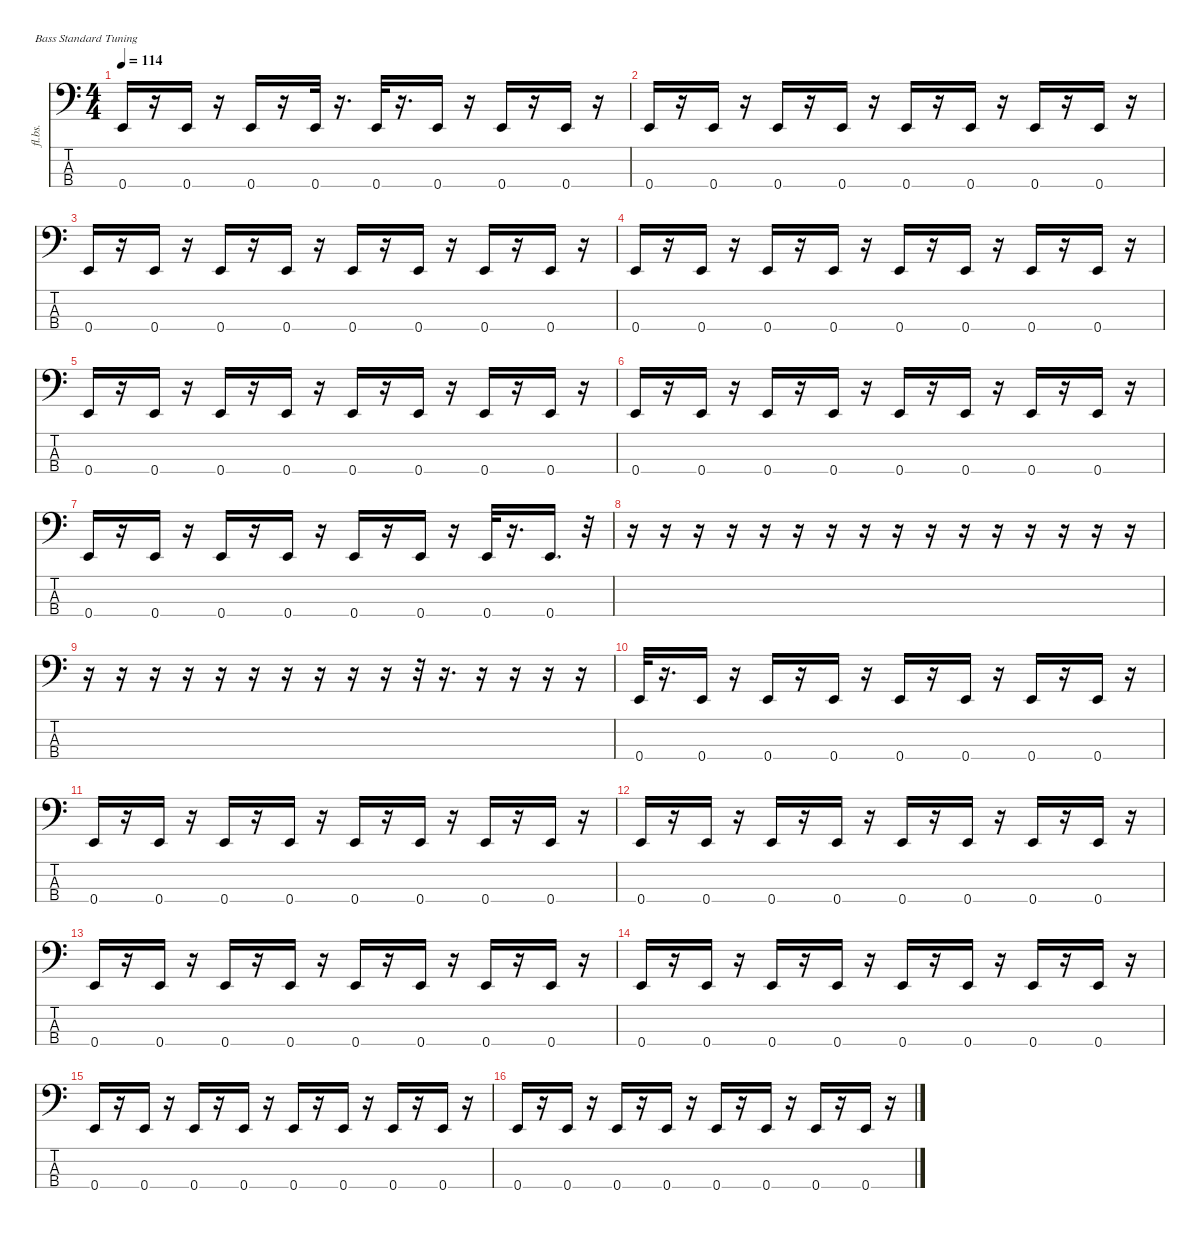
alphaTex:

\defaultSystemsLayout 4
\hideDynamics
\bracketExtendMode nobrackets
\otherSystemsTrackNameOrientation horizontal
\track ("Bass" "fl.bs.") {instrument fretlessbass}
\staff {score tabs}
\tuning (G2 D2 A1 E1)
\ts (4 4)
\tempo 114
\clef f4
\ks c
0.4.16{dy fff} r.16 0.4.16 r.16 0.4.16 r.16 0.4.32 r.16{d} 0.4.32 r.16{d} 0.4.16 r.16 0.4.16 r.16 0.4.16 r.16 |
0.4.16 r.16 0.4.16 r.16 0.4.16 r.16 0.4.16 r.16 0.4.16 r.16 0.4.16 r.16 0.4.16 r.16 0.4.16 r.16 |
0.4.16 r.16 0.4.16 r.16 0.4.16 r.16 0.4.16 r.16 0.4.16 r.16 0.4.16 r.16 0.4.16 r.16 0.4.16 r.16 |
0.4.16 r.16 0.4.16 r.16 0.4.16 r.16 0.4.16 r.16 0.4.16 r.16 0.4.16 r.16 0.4.16 r.16 0.4.16 r.16 |
0.4.16 r.16 0.4.16{dy ff} r.16 0.4.16 r.16 0.4.16 r.16 0.4.16 r.16 0.4.16 r.16 0.4.16 r.16 0.4.16 r.16 |
0.4.16 r.16 0.4.16 r.16 0.4.16 r.16 0.4.16 r.16 0.4.16 r.16 0.4.16 r.16 0.4.16 r.16 0.4.16 r.16 |
0.4.16 r.16 0.4.16 r.16 0.4.16 r.16 0.4.16 r.16 0.4.16 r.16 0.4.16 r.16 0.4.32 r.16{d} 0.4.16{d dy f} r.32 |
r.16 r.16 r.16 r.16 r.16 r.16 r.16 r.16 r.16 r.16 r.16 r.16 r.16 r.16 r.16 r.16 |
r.16 r.16 r.16 r.16 r.16 r.16 r.16 r.16 r.16 r.16 r.32 r.16{d} r.16 r.16 r.16 r.16 |
0.4.32{dy fff} r.16{d} 0.4.16 r.16 0.4.16 r.16 0.4.16{dy ff} r.16 0.4.16 r.16 0.4.16 r.16 0.4.16 r.16 0.4.16{dy fff} r.16 |
0.4.16 r.16 0.4.16{dy ff} r.16 0.4.16{dy fff} r.16 0.4.16{dy ff} r.16 0.4.16{dy fff} r.16 0.4.16 r.16 0.4.16 r.16 0.4.16 r.16 |
0.4.16 r.16 0.4.16 r.16 0.4.16 r.16 0.4.16 r.16 0.4.16{dy ff} r.16 0.4.16{dy fff} r.16 0.4.16 r.16 0.4.16 r.16 |
0.4.16 r.16 0.4.16 r.16 0.4.16 r.16 0.4.16{dy ff} r.16 0.4.16{dy fff} r.16 0.4.16 r.16 0.4.16 r.16 0.4.16 r.16 |
0.4.16 r.16 0.4.16{dy ff} r.16 0.4.16{dy fff} r.16 0.4.16{dy ff} r.16 0.4.16 r.16 0.4.16{dy fff} r.16 0.4.16 r.16 0.4.16{dy ff} r.16 |
0.4.16{dy fff} r.16 0.4.16 r.16 0.4.16 r.16 0.4.16 r.16 0.4.16 r.16 0.4.16 r.16 0.4.16 r.16 0.4.16 r.16 |
0.4.16 r.16 0.4.16 r.16 0.4.16 r.16 0.4.16 r.16 0.4.16 r.16 0.4.16 r.16 0.4.16 r.16 0.4.16{dy ff} r.16
